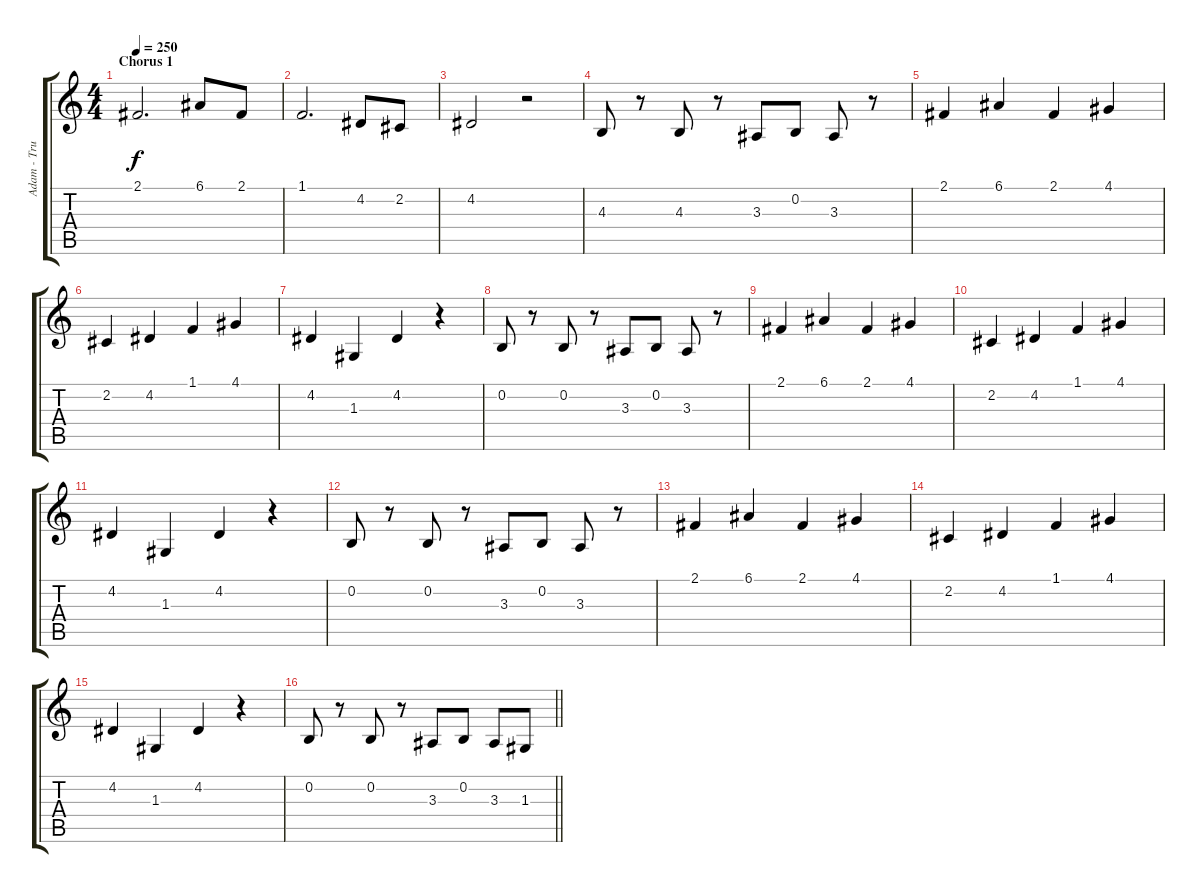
\track ("Adam - Trumpet" "Adam - Tru") {instrument trumpet}
\staff {score tabs}
\tuning (E4 B3 G3 D3 A2 E2) {hide}
\ts (4 4)
\section ("" "Chorus 1")
\tempo 250
\clef g2
\ks c
2.1.2{d dy f} 6.1.8 2.1.8 |
1.1.2{d} 4.2.8 2.2.8 |
4.2.2 r.2 |
4.3.8 r.8 4.3.8 r.8 3.3.8 0.2.8 3.3.8 r.8 |
2.1.4 6.1.4 2.1.4 4.1.4 |
2.2.4 4.2.4 1.1.4 4.1.4 |
4.2.4 1.3.4 4.2.4 r.4 |
0.2.8 r.8 0.2.8 r.8 3.3.8 0.2.8 3.3.8 r.8 |
2.1.4 6.1.4 2.1.4 4.1.4 |
2.2.4 4.2.4 1.1.4 4.1.4 |
4.2.4 1.3.4 4.2.4 r.4 |
0.2.8 r.8 0.2.8 r.8 3.3.8 0.2.8 3.3.8 r.8 |
2.1.4 6.1.4 2.1.4 4.1.4 |
2.2.4 4.2.4 1.1.4 4.1.4 |
4.2.4 1.3.4 4.2.4 r.4 |
\barLineRight lightlight
0.2.8 r.8 0.2.8 r.8 3.3.8 0.2.8 3.3.8 1.3.8
